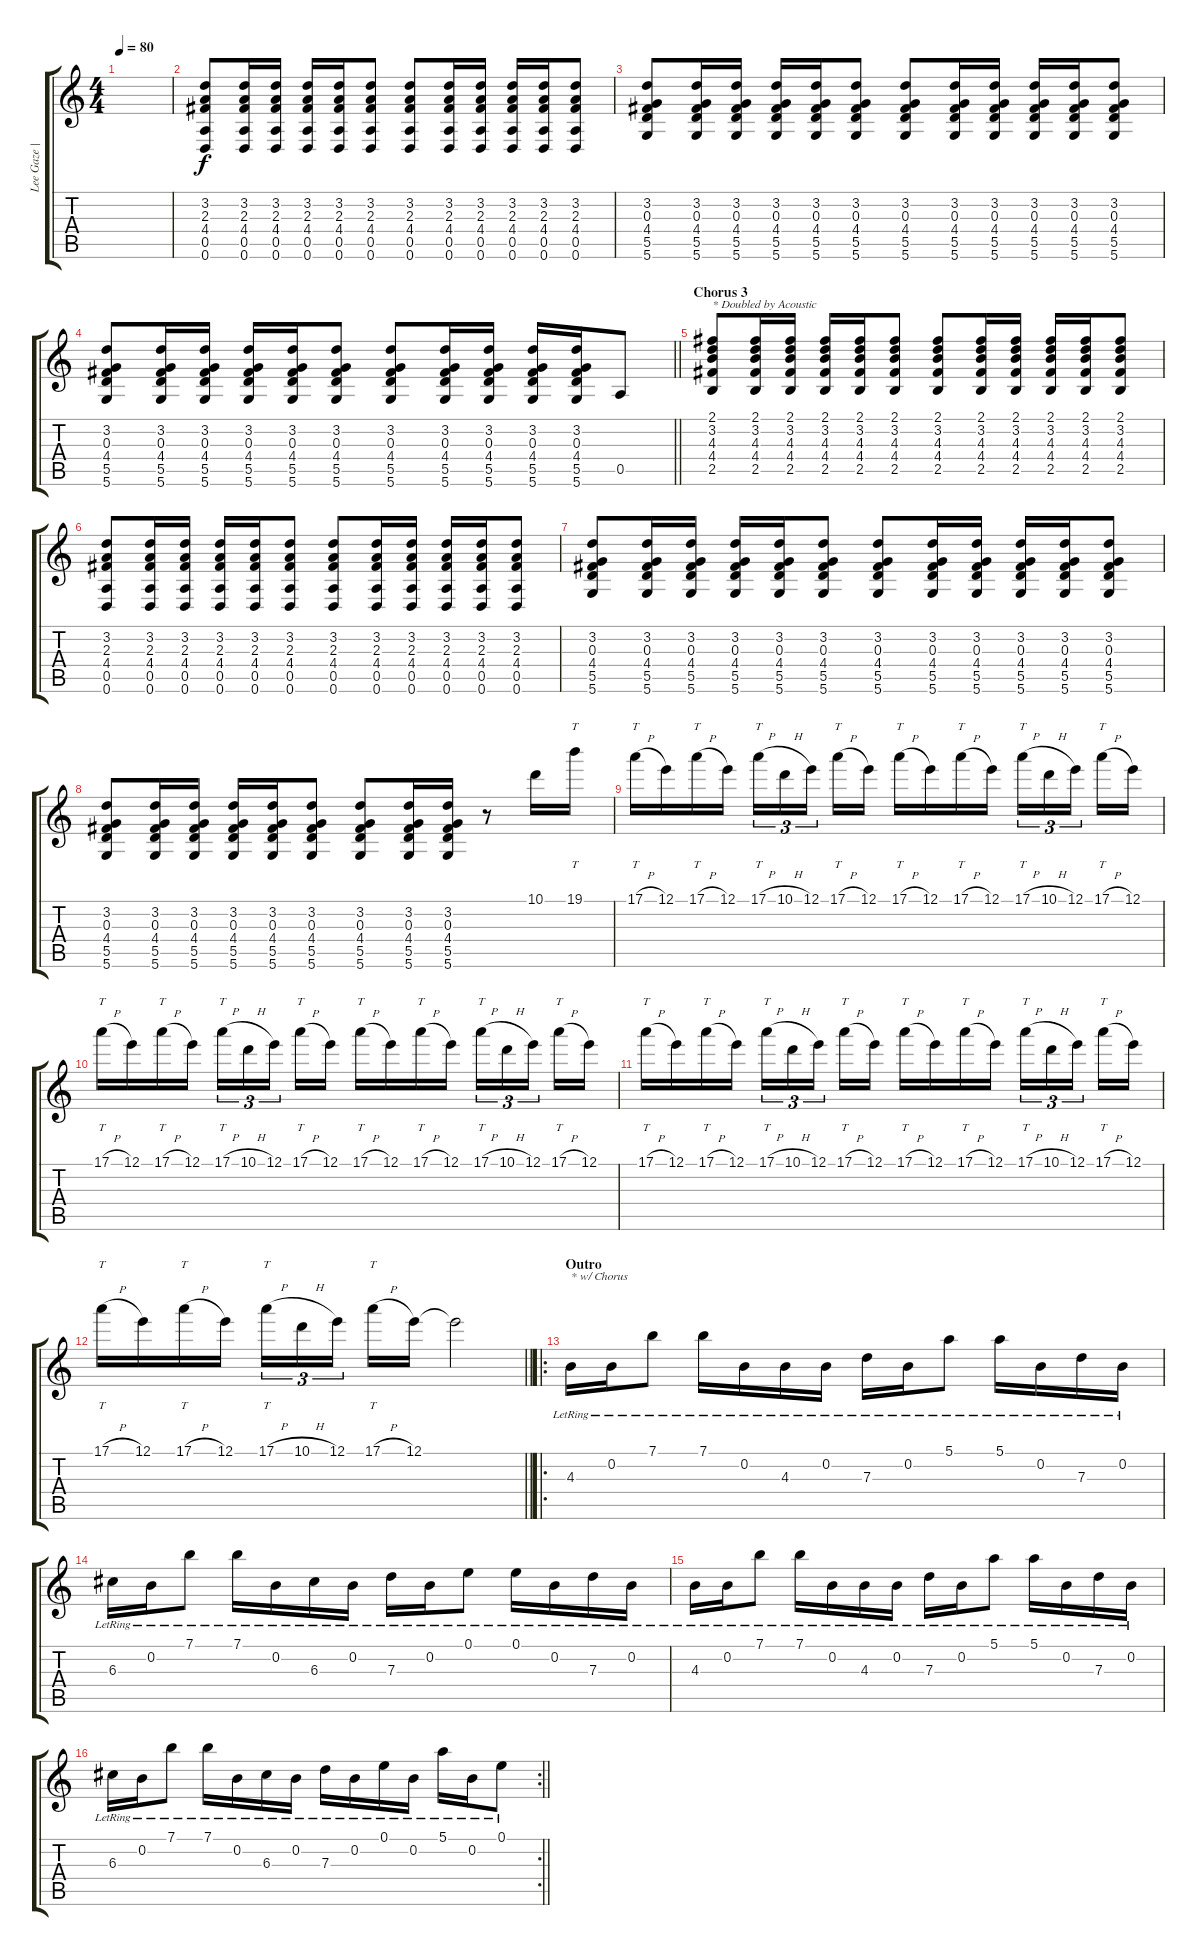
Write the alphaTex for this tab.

\track ("Lee Gaze | Lead" "Lee Gaze |") {instrument electricguitarjazz}
\staff {score tabs}
\tuning (E4 B3 G3 D3 A2 D2) {hide}
\ts (4 4)
\tempo 80
\clef g2
\ks c
|
(3.2 2.3 4.4 0.5 0.6).8 (3.2 2.3 4.4 0.5 0.6).16 (3.2 2.3 4.4 0.5 0.6).16 (3.2 2.3 4.4 0.5 0.6).16 (3.2 2.3 4.4 0.5 0.6).16 (3.2 2.3 4.4 0.5 0.6).8 (3.2 2.3 4.4 0.5 0.6).8 (3.2 2.3 4.4 0.5 0.6).16 (3.2 2.3 4.4 0.5 0.6).16 (3.2 2.3 4.4 0.5 0.6).16 (3.2 2.3 4.4 0.5 0.6).16 (3.2 2.3 4.4 0.5 0.6).8 |
(3.2 0.3 4.4 5.5 5.6).8 (3.2 0.3 4.4 5.5 5.6).16 (3.2 0.3 4.4 5.5 5.6).16 (3.2 0.3 4.4 5.5 5.6).16 (3.2 0.3 4.4 5.5 5.6).16 (3.2 0.3 4.4 5.5 5.6).8 (3.2 0.3 4.4 5.5 5.6).8 (3.2 0.3 4.4 5.5 5.6).16 (3.2 0.3 4.4 5.5 5.6).16 (3.2 0.3 4.4 5.5 5.6).16 (3.2 0.3 4.4 5.5 5.6).16 (3.2 0.3 4.4 5.5 5.6).8 |
\barLineRight lightlight
(3.2 0.3 4.4 5.5 5.6).8 (3.2 0.3 4.4 5.5 5.6).16 (3.2 0.3 4.4 5.5 5.6).16 (3.2 0.3 4.4 5.5 5.6).16 (3.2 0.3 4.4 5.5 5.6).16 (3.2 0.3 4.4 5.5 5.6).8 (3.2 0.3 4.4 5.5 5.6).8 (3.2 0.3 4.4 5.5 5.6).16 (3.2 0.3 4.4 5.5 5.6).16 (3.2 0.3 4.4 5.5 5.6).16 (3.2 0.3 4.4 5.5 5.6).16 0.5.8 |
\section ("" "Chorus 3")
(2.1 3.2 4.3 4.4 2.5).8{txt "* Doubled by Acoustic"} (2.1 3.2 4.3 4.4 2.5).16 (2.1 3.2 4.3 4.4 2.5).16 (2.1 3.2 4.3 4.4 2.5).16 (2.1 3.2 4.3 4.4 2.5).16 (2.1 3.2 4.3 4.4 2.5).8 (2.1 3.2 4.3 4.4 2.5).8 (2.1 3.2 4.3 4.4 2.5).16 (2.1 3.2 4.3 4.4 2.5).16 (2.1 3.2 4.3 4.4 2.5).16 (2.1 3.2 4.3 4.4 2.5).16 (2.1 3.2 4.3 4.4 2.5).8 |
(3.2 2.3 4.4 0.5 0.6).8 (3.2 2.3 4.4 0.5 0.6).16 (3.2 2.3 4.4 0.5 0.6).16 (3.2 2.3 4.4 0.5 0.6).16 (3.2 2.3 4.4 0.5 0.6).16 (3.2 2.3 4.4 0.5 0.6).8 (3.2 2.3 4.4 0.5 0.6).8 (3.2 2.3 4.4 0.5 0.6).16 (3.2 2.3 4.4 0.5 0.6).16 (3.2 2.3 4.4 0.5 0.6).16 (3.2 2.3 4.4 0.5 0.6).16 (3.2 2.3 4.4 0.5 0.6).8 |
(3.2 0.3 4.4 5.5 5.6).8 (3.2 0.3 4.4 5.5 5.6).16 (3.2 0.3 4.4 5.5 5.6).16 (3.2 0.3 4.4 5.5 5.6).16 (3.2 0.3 4.4 5.5 5.6).16 (3.2 0.3 4.4 5.5 5.6).8 (3.2 0.3 4.4 5.5 5.6).8 (3.2 0.3 4.4 5.5 5.6).16 (3.2 0.3 4.4 5.5 5.6).16 (3.2 0.3 4.4 5.5 5.6).16 (3.2 0.3 4.4 5.5 5.6).16 (3.2 0.3 4.4 5.5 5.6).8 |
(3.2 0.3 4.4 5.5 5.6).8 (3.2 0.3 4.4 5.5 5.6).16 (3.2 0.3 4.4 5.5 5.6).16 (3.2 0.3 4.4 5.5 5.6).16 (3.2 0.3 4.4 5.5 5.6).16 (3.2 0.3 4.4 5.5 5.6).8 (3.2 0.3 4.4 5.5 5.6).8 (3.2 0.3 4.4 5.5 5.6).16 (3.2 0.3 4.4 5.5 5.6).16 r.8{instrument distortionguitar} 10.1.16 19.1.16{tt} |
17.1{h}.16{tt} 12.1.16 17.1{h}.16{tt} 12.1.16 17.1{h}.16{tt tu (3 2)} 10.1{h}.16{tu (3 2)} 12.1.16{tu (3 2) beam splitsecondary} 17.1{h}.16{tt} 12.1.16 17.1{h}.16{tt} 12.1.16 17.1{h}.16{tt} 12.1.16 17.1{h}.16{tt tu (3 2)} 10.1{h}.16{tu (3 2)} 12.1.16{tu (3 2) beam splitsecondary} 17.1{h}.16{tt} 12.1.16 |
17.1{h}.16{tt} 12.1.16 17.1{h}.16{tt} 12.1.16 17.1{h}.16{tt tu (3 2)} 10.1{h}.16{tu (3 2)} 12.1.16{tu (3 2) beam splitsecondary} 17.1{h}.16{tt} 12.1.16 17.1{h}.16{tt} 12.1.16 17.1{h}.16{tt} 12.1.16 17.1{h}.16{tt tu (3 2)} 10.1{h}.16{tu (3 2)} 12.1.16{tu (3 2) beam splitsecondary} 17.1{h}.16{tt} 12.1.16 |
17.1{h}.16{tt} 12.1.16 17.1{h}.16{tt} 12.1.16 17.1{h}.16{tt tu (3 2)} 10.1{h}.16{tu (3 2)} 12.1.16{tu (3 2) beam splitsecondary} 17.1{h}.16{tt} 12.1.16 17.1{h}.16{tt} 12.1.16 17.1{h}.16{tt} 12.1.16 17.1{h}.16{tt tu (3 2)} 10.1{h}.16{tu (3 2)} 12.1.16{tu (3 2) beam splitsecondary} 17.1{h}.16{tt} 12.1.16 |
\barLineRight lightlight
17.1{h}.16{tt} 12.1.16 17.1{h}.16{tt} 12.1.16 17.1{h}.16{tt tu (3 2)} 10.1{h}.16{tu (3 2)} 12.1.16{tu (3 2) beam splitsecondary} 17.1{h}.16{tt} 12.1.16 12.1{t}.2 |
\ro
\section ("" "Outro")
4.3{lr}.16{txt "* w/ Chorus" instrument electricguitarjazz} 0.2{lr}.16 7.1{lr}.8 7.1{lr}.16 0.2{lr}.16 4.3{lr}.16 0.2{lr}.16 7.3{lr}.16 0.2{lr}.16 5.1{lr}.8 5.1{lr}.16 0.2{lr}.16 7.3{lr}.16 0.2{lr}.16 |
6.3{lr}.16 0.2{lr}.16 7.1{lr}.8 7.1{lr}.16 0.2{lr}.16 6.3{lr}.16 0.2{lr}.16 7.3{lr}.16 0.2{lr}.16 0.1{lr}.8 0.1{lr}.16 0.2{lr}.16 7.3{lr}.16 0.2{lr}.16 |
4.3{lr}.16 0.2{lr}.16 7.1{lr}.8 7.1{lr}.16 0.2{lr}.16 4.3{lr}.16 0.2{lr}.16 7.3{lr}.16 0.2{lr}.16 5.1{lr}.8 5.1{lr}.16 0.2{lr}.16 7.3{lr}.16 0.2{lr}.16 |
\rc 2
\barLineRight lightlight
6.3{lr}.16 0.2{lr}.16 7.1{lr}.8 7.1{lr}.16 0.2{lr}.16 6.3{lr}.16 0.2{lr}.16 7.3{lr}.16 0.2{lr}.16 0.1{lr}.16 0.2{lr}.16 5.1{lr}.16 0.2{lr}.16 0.1{lr}.8
